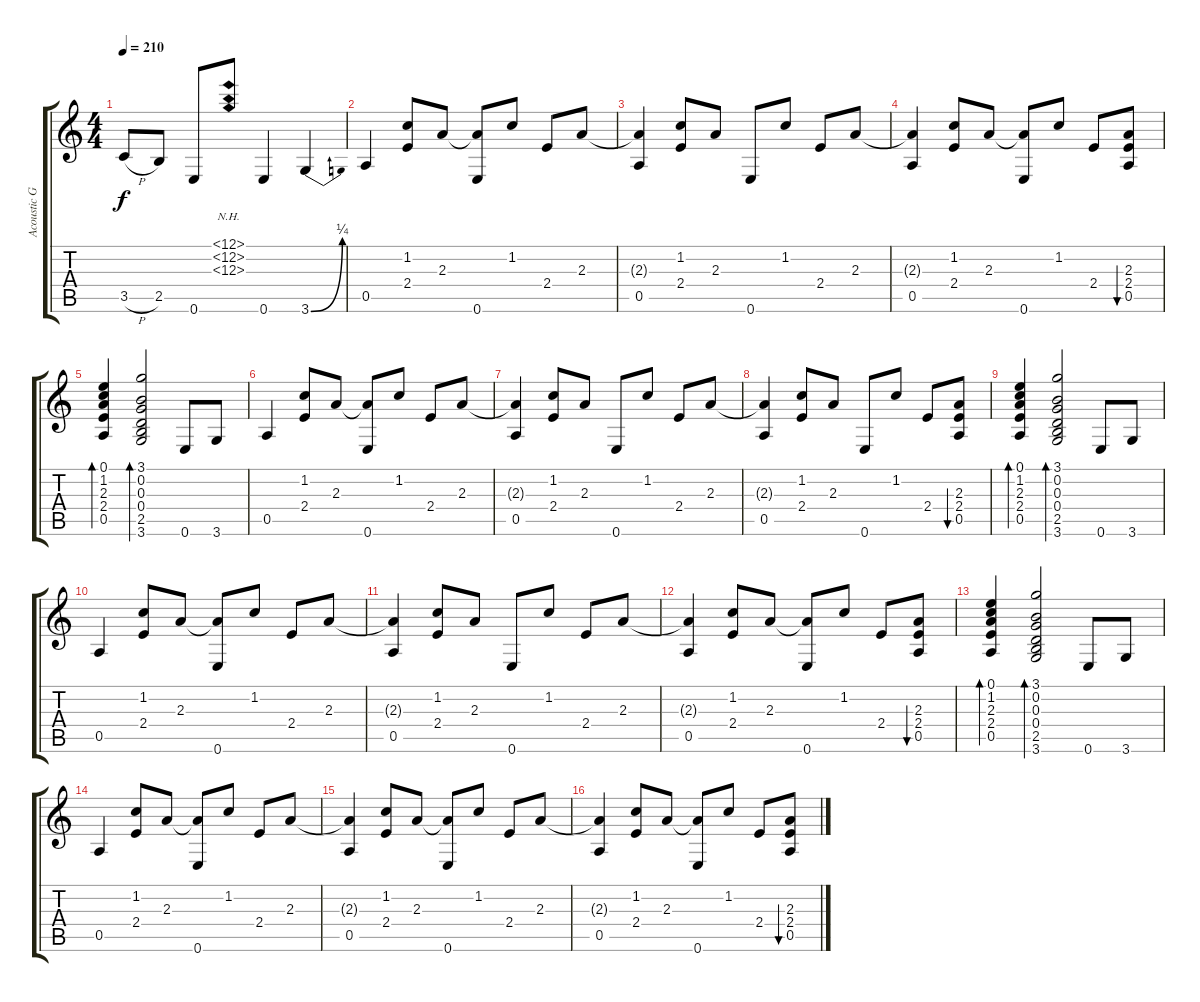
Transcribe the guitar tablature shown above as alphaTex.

\track ("Acoustic Guitar (steel)" "Acoustic G") {instrument acousticguitarsteel}
\staff {score tabs}
\tuning (E4 B3 G3 D3 A2 E2) {hide}
\ts (4 4)
\tempo 210
\clef g2
\ks c
3.5{h}.8{dy f} 2.5.8 0.6.8 (12.1{nh} 12.2{nh} 12.3{nh}).8 0.6.4 3.6{be (bend 0 0 60 1)}.4 |
0.5.4 (1.2 2.4).8 2.3.8 (2.3{t} 0.6).8 1.2.8 2.4.8 2.3.8 |
(2.3{t} 0.5).4 (1.2 2.4).8 2.3.8 0.6.8 1.2.8 2.4.8 2.3.8 |
(2.3{t} 0.5).4 (1.2 2.4).8 2.3.8 (2.3{t} 0.6).8 1.2.8 2.4.8 (2.3 2.4 0.5).8{bu 30} |
(0.1 1.2 2.3 2.4 0.5).4{bd 30} (3.1 0.2 0.3 0.4 2.5 3.6).2{bd 30} 0.6.8 3.6.8 |
0.5.4 (1.2 2.4).8 2.3.8 (2.3{t} 0.6).8 1.2.8 2.4.8 2.3.8 |
(2.3{t} 0.5).4 (1.2 2.4).8 2.3.8 0.6.8 1.2.8 2.4.8 2.3.8 |
(2.3{t} 0.5).4 (1.2 2.4).8 2.3.8 0.6.8 1.2.8 2.4.8 (2.3 2.4 0.5).8{bu 30} |
(0.1 1.2 2.3 2.4 0.5).4{bd 30} (3.1 0.2 0.3 0.4 2.5 3.6).2{bd 30} 0.6.8 3.6.8 |
0.5.4 (1.2 2.4).8 2.3.8 (2.3{t} 0.6).8 1.2.8 2.4.8 2.3.8 |
(2.3{t} 0.5).4 (1.2 2.4).8 2.3.8 0.6.8 1.2.8 2.4.8 2.3.8 |
(2.3{t} 0.5).4 (1.2 2.4).8 2.3.8 (2.3{t} 0.6).8 1.2.8 2.4.8 (2.3 2.4 0.5).8{bu 30} |
(0.1 1.2 2.3 2.4 0.5).4{bd 30} (3.1 0.2 0.3 0.4 2.5 3.6).2{bd 30} 0.6.8 3.6.8 |
0.5.4 (1.2 2.4).8 2.3.8 (2.3{t} 0.6).8 1.2.8 2.4.8 2.3.8 |
(2.3{t} 0.5).4 (1.2 2.4).8 2.3.8 (2.3{t} 0.6).8 1.2.8 2.4.8 2.3.8 |
(2.3{t} 0.5).4 (1.2 2.4).8 2.3.8 (2.3{t} 0.6).8 1.2.8 2.4.8 (2.3 2.4 0.5).8{bu 30}
